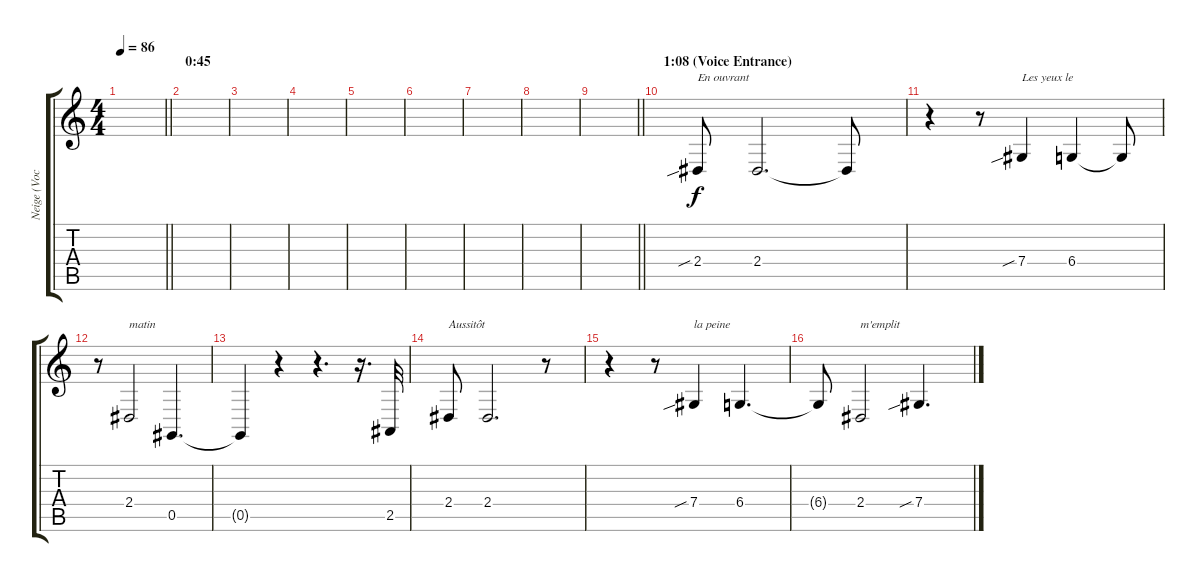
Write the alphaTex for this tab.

\track ("Neige (Vocals)" "Neige (Voc") {instrument lead2sawtooth}
\staff {score tabs}
\tuning (Eb4 Bb3 Gb3 Db3 Ab2 Eb2) {hide}
\ts (4 4)
\tempo 86
\clef g2
\barLineRight lightlight
\ks c
|
\section ("" "0:45")
|
|
|
|
|
|
|
\barLineRight lightlight
|
\section ("" "1:08 (Voice Entrance)")
2.4{sib}.8{txt "En ouvrant"} 2.4.2{d} 2.4{t}.8 |
r.4 r.8 7.4{sib}.4{txt "Les yeux le"} 6.4.4 6.4{t}.8 |
r.8 2.4.2{txt "matin"} 0.5.4{d} |
0.5{t}.4 r.4 r.4{d} r.16{d} 2.5.32 |
2.4.8{txt "Aussitôt"} 2.4.2{d} r.8 |
r.4 r.8 7.4{sib}.4{txt "la peine"} 6.4.4{d} |
6.4{t}.8 2.4.2{txt "m'emplit"} 7.4{sib}.4{d}
